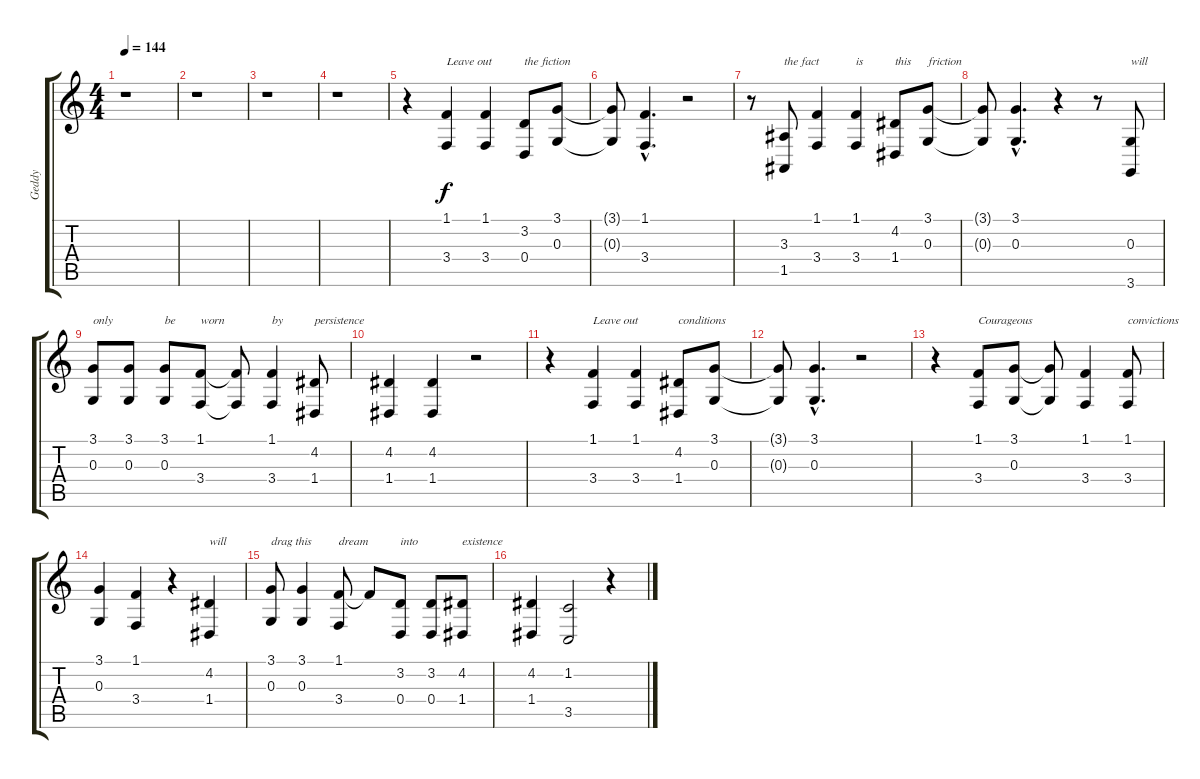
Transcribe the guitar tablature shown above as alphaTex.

\track ("Geddy" "Geddy") {instrument lead6voice}
\staff {score tabs}
\tuning (E4 B3 G3 D3 A2 E2) {hide}
\ts (4 4)
\tempo 144
\clef g2
\ks c
r.1{dy f} |
r.1 |
r.1 |
r.1 |
r.4 (1.1 3.4).4{txt "Leave out"} (1.1 3.4).4 (3.2 0.4).8{txt "the fiction"} (3.1 0.3).8 |
(3.1{t} 0.3{t}).8 (1.1{hac} 3.4{hac}).4{d} r.2 |
r.8 (3.3 1.5).8{txt "the fact"} (1.1 3.4).4 (1.1 3.4).4{txt "is"} (4.2 1.4).8{txt "this"} (3.1 0.3).8{txt "friction"} |
(3.1{t} 0.3{t}).8 (3.1{hac} 0.3{hac}).4{d} r.4 r.8 (0.3 3.6).8{txt "will"} |
(3.1 0.3).8{txt "only"} (3.1 0.3).8 (3.1 0.3).8{txt "be"} (1.1 3.4).8{txt "worn"} (1.1{t} 3.4{t}).8 (1.1 3.4).4{txt "by"} (4.2 1.4).8{txt "persistence"} |
(4.2 1.4).4 (4.2 1.4).4 r.2 |
r.4 (1.1 3.4).4{txt "Leave out"} (1.1 3.4).4 (4.2 1.4).8{txt "conditions"} (3.1 0.3).8 |
(3.1{t} 0.3{t}).8 (3.1{hac} 0.3{hac}).4{d} r.2 |
r.4 (1.1 3.4).8{txt "Courageous"} (3.1 0.3).8 (3.1{t} 0.3{t}).8 (1.1 3.4).4 (1.1 3.4).8{txt "convictions"} |
(3.1 0.3).4 (1.1 3.4).4 r.4 (4.2 1.4).4{txt "will"} |
(3.1 0.3).8{txt "drag this"} (3.1 0.3).4 (1.1 3.4).8{txt "dream"} 1.1{t}.8 (3.2 0.4).8{txt "into"} (3.2 0.4).8 (4.2 1.4).8{txt "existence"} |
(4.2 1.4).4 (1.2 3.5).2 r.4
